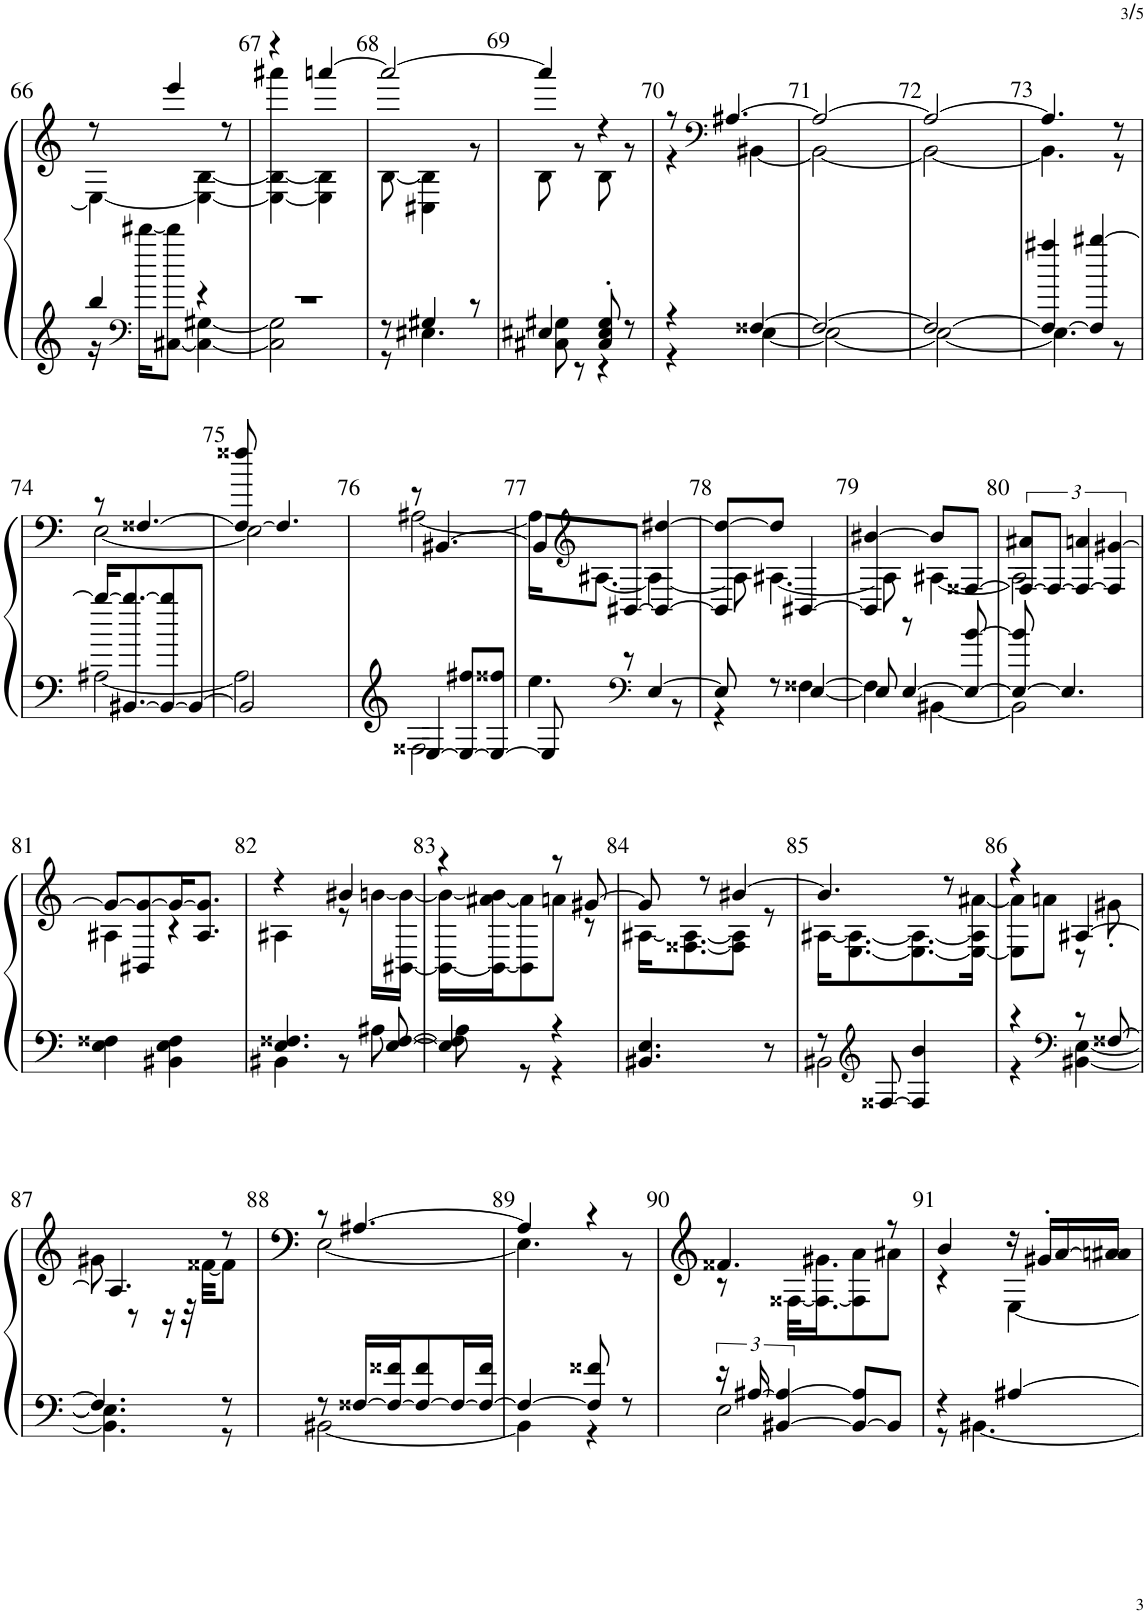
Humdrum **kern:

**kern	**kern
*part1	*part1
*staff2	*staff1
*I"ピアノ	*
!!LO:PB:g=z
*clefG2	*clefG2
*k[]	*k[]
*M4/8	*M4/8
=66	=66
*^	*^
4bb/	16r	8r	4E#\_
*clefF4	*	*	*
.	[16ddd#X\KL	.	.
.	[8C#X\ 8ddd#\]J	4eee/	.
4r	4C#\_ [4G#X\	.	4E#\_ [4B\
.	.	8r	.
=67	=67	=67	=67
2r	2C#\] 2G#\]	4r	4E#\_ 4B\_ 4aaa#X\
.	.	[4aaan/	4E#\] 4B\]
=68	=68	=68	=68
8r	8r	2aaa/_	[8B\
4G#X/	4.E#X\	.	4C#X\ 4B\]
8r	.	.	8r
=69	=69	=69	=69
4E#X/	8C#X\ 8G#X\	4aaa/]	8B\
.	8r	.	8r
8C#/' 8E#/' 8G#/'	4r	4r	8B\
8r	.	.	8r
=70	=70	=70	=70
4r	4r	8r	4r
*	*	*clefF4	*
.	.	[4.A#X/	.
[4F##X/	[4E\	.	[4BB#X\
=71	=71	=71	=71
2F##/_	2E\_	2A#/_	2BB#\_
=72	=72	=72	=72
2F##/_	2E\_	2A#/_	2BB#\_
=73	=73	=73	=73
4F##/_ 4aa#X/	4.E\]	4.A#/]	4.BB#\]
4F##/] [4bb#X/	.	.	.
.	8r	8r	8r
!!LO:LB:g=z	!!
=74	=74	=74	=74
16bb#/KL_	[2A#X\	8r	[2E\
[8.BB#X/ 8.bb#/_	.	.	.
.	.	[4.F##X/	.
8BB#/_ 8bb#/]	.	.	.
8BB#/J_	.	.	.
=75	=75	=75	=75
2BB#/]	2A#\]	8F##/_ 8ff##X/	2E\]
.	.	4.F##/]	.
=76	=76	=76	=76
[4E/	2F##X\	8r	[2A#X\
.	.	[4.BB#X/	.
8E/_ 8ff#X/L	.	.	.
8E/_ 8ff##X/J	.	.	.
=77	=77	=77	=77
8E/]	4.ee\	8BB#/L]	16A#\KL]
*	*	*clefG2	*
.	.	.	[8.A#X\J
8r	.	[8BB#X/J	.
*clefF4	*	*	*
[4E/	.	4BB#/_ [4dd#X/	4A#\_
.	8r	.	.
=78	=78	=78	=78
8E/]	4r	8BB#/] 8dd#/_L	8A#\]
8r	.	8dd#/J]	[4.A#X\
[4E/	[4F##X\	[4BB#X/	.
=79	=79	=79	=79
8E/]	4F##\]	4BB#/] [4b#X/	8A#\]
[4E/	.	.	8r
.	[4BB#X\	8b#/L]	[4A#X\
8E/_ [8b/	.	[8F##X/J	.
=80	=80	=80	=80
8E/_ 8b/]	2BB#\]	12F##/_ 12a#X/L	2A#\]
.	.	12F##/J_	.
4.E/]	.	.	.
.	.	6F##/_ 6an/	.
.	.	6F##/] [6g#X/	.
*v	*v	*	*
!!LO:LB:g=z	!!
=81	=81	=81
4E\ 4F##X\	8g#/L_	4A#X\
.	8BB#X/ 8g#/_	.
4BB#X\ 4E\ 4F##\	16g#/K_	4r
.	8.A#/ 8.g#/]J	.
=82	=82	=82
*^	*	*
4.E/ 4.F##X/	4BB#X\	4r	4A#X\
.	8r	4b#X/	8r
[8E/ [8F##/	[8A#X\	.	[16bn\LL
.	.	.	[16BB#X\ 16b\_JJ
=83	=83	=83	=83
4E/] 4F##/]	8A#\]	4r	16BB#\_ 16b\_LL
.	.	.	16BB#\_ [16a#X\ 16b\]J
.	8r	.	8BB#\] 8a#\]
4r	4r	8r	8an\J
.	.	[8g#X/	8r
*v	*v	*	*
=84	=84	=84
4.BB#X/ 4.E/	8g#/]	[16A#X\KL
.	.	[8.F##X\ 8.A#\_
.	8r	.
.	[4b#X/	8F##\] 8A#\]J
8r	.	8r
=85	=85	=85
*^	*	*
8r	2BB#X\	4.b#/]	[16A#X\KL
.	.	.	[8.E\ 8.A#\_
*clefG2	*	*	*
[8F##X/	.	.	.
4F##/] 4b/	.	.	8.E\_ 8.A#\_
.	.	8r	.
.	.	.	16E\_ 16A#\] [16a#X\Jk
=86	=86	=86	=86
4r	4r	4r	8E\] 8a#\]L
.	.	.	8an\J
*clefF4	*	*	*
8r	[4BB#X\ [4E\	[4A#X/	8r
[8F##X/	.	.	8g#X'\
!!LO:LB:g=z	!!
=87	=87	=87	=87
4.F##/]	4.BB#\] 4.E\]	4.A#/]	8g#X\
.	.	.	8r
.	.	.	16r
.	.	.	32r
.	.	.	[32f##X\KKL
8r	8r	8r	8f##\J]
=88	=88	=88	=88
8r	[2BB#X\	8r	[2E\
[16F##X/LL	.	[4.A#X/	.
16F##/_ 16f##X/J	.	.	.
8F##/_ 8f##/	.	.	.
16F##/L_	.	.	.
16F##/_ 16f##/JJ	.	.	.
=89	=89	=89	=89
4F##/_	4BB#\]	4A#/]	4.E\]
8F##/] 8f##X/	4r	4r	.
8r	.	.	8r
=90	=90	=90	=90
24r	2E\	4.f##X/	8r
[24A#X/	.	.	.
[6BB#X/ 6A#/_	.	.	.
.	.	.	[32F##X\KLL
.	.	.	16.F##\_ 16.g#X\J
8BB#/_ 8A#/]L	.	.	8F##\] 8a\
8BB#/J]	.	8r	8a#X\J
=91	=91	=91	=91
4r	8r	4b/	4r
.	[4.BB#X\	.	.
[4A#X/	.	16r	[4E\
.	.	16g#X'/LL	.
.	.	[16a/	.
.	.	16an/] 16a#X/JJ	.
*v	*v	*	*
*	*v	*v
=	=
*-	*-
